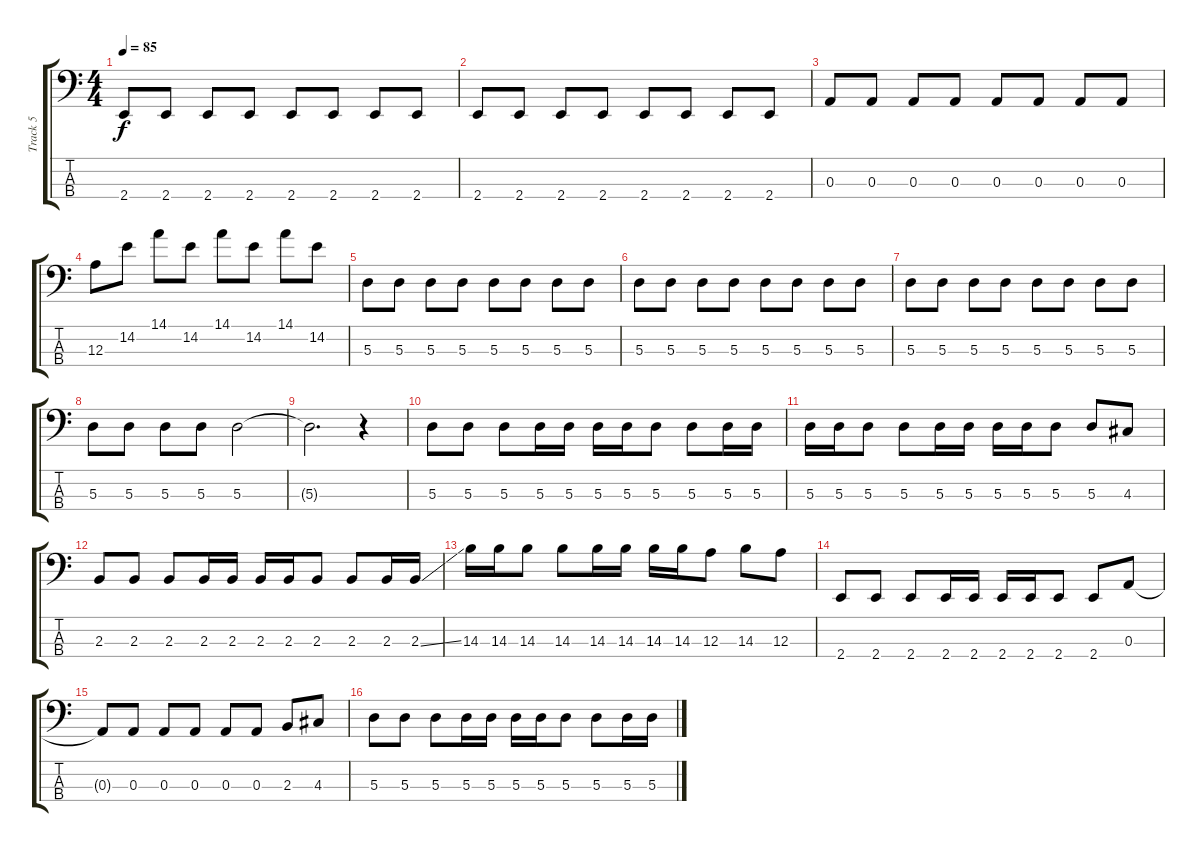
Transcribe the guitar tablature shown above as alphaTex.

\track ("Track 5" "Track 5") {instrument electricbasspick}
\staff {score tabs}
\tuning (G2 D2 A1 D1) {hide}
\ts (4 4)
\tempo 85
\clef f4
\ks c
2.4.8{dy f} 2.4.8 2.4.8 2.4.8 2.4.8 2.4.8 2.4.8 2.4.8 |
2.4.8 2.4.8 2.4.8 2.4.8 2.4.8 2.4.8 2.4.8 2.4.8 |
0.3.8 0.3.8 0.3.8 0.3.8 0.3.8 0.3.8 0.3.8 0.3.8 |
12.3.8 14.2.8 14.1.8 14.2.8 14.1.8 14.2.8 14.1.8 14.2.8 |
5.3.8 5.3.8 5.3.8 5.3.8 5.3.8 5.3.8 5.3.8 5.3.8 |
5.3.8 5.3.8 5.3.8 5.3.8 5.3.8 5.3.8 5.3.8 5.3.8 |
5.3.8 5.3.8 5.3.8 5.3.8 5.3.8 5.3.8 5.3.8 5.3.8 |
5.3.8 5.3.8 5.3.8 5.3.8 5.3.2 |
5.3{t}.2{d} r.4 |
5.3.8 5.3.8 5.3.8 5.3.16 5.3.16 5.3.16 5.3.16 5.3.8 5.3.8 5.3.16 5.3.16 |
5.3.16 5.3.16 5.3.8 5.3.8 5.3.16 5.3.16 5.3.16 5.3.16 5.3.8 5.3.8 4.3.8 |
2.3.8 2.3.8 2.3.8 2.3.16 2.3.16 2.3.16 2.3.16 2.3.8 2.3.8 2.3.16 2.3{ss}.16 |
14.3.16 14.3.16 14.3.8 14.3.8 14.3.16 14.3.16 14.3.16 14.3.16 12.3.8 14.3.8 12.3.8 |
2.4.8 2.4.8 2.4.8 2.4.16 2.4.16 2.4.16 2.4.16 2.4.8 2.4.8 0.3.8 |
0.3{t}.8 0.3.8 0.3.8 0.3.8 0.3.8 0.3.8 2.3.8 4.3.8 |
5.3.8 5.3.8 5.3.8 5.3.16 5.3.16 5.3.16 5.3.16 5.3.8 5.3.8 5.3.16 5.3.16
